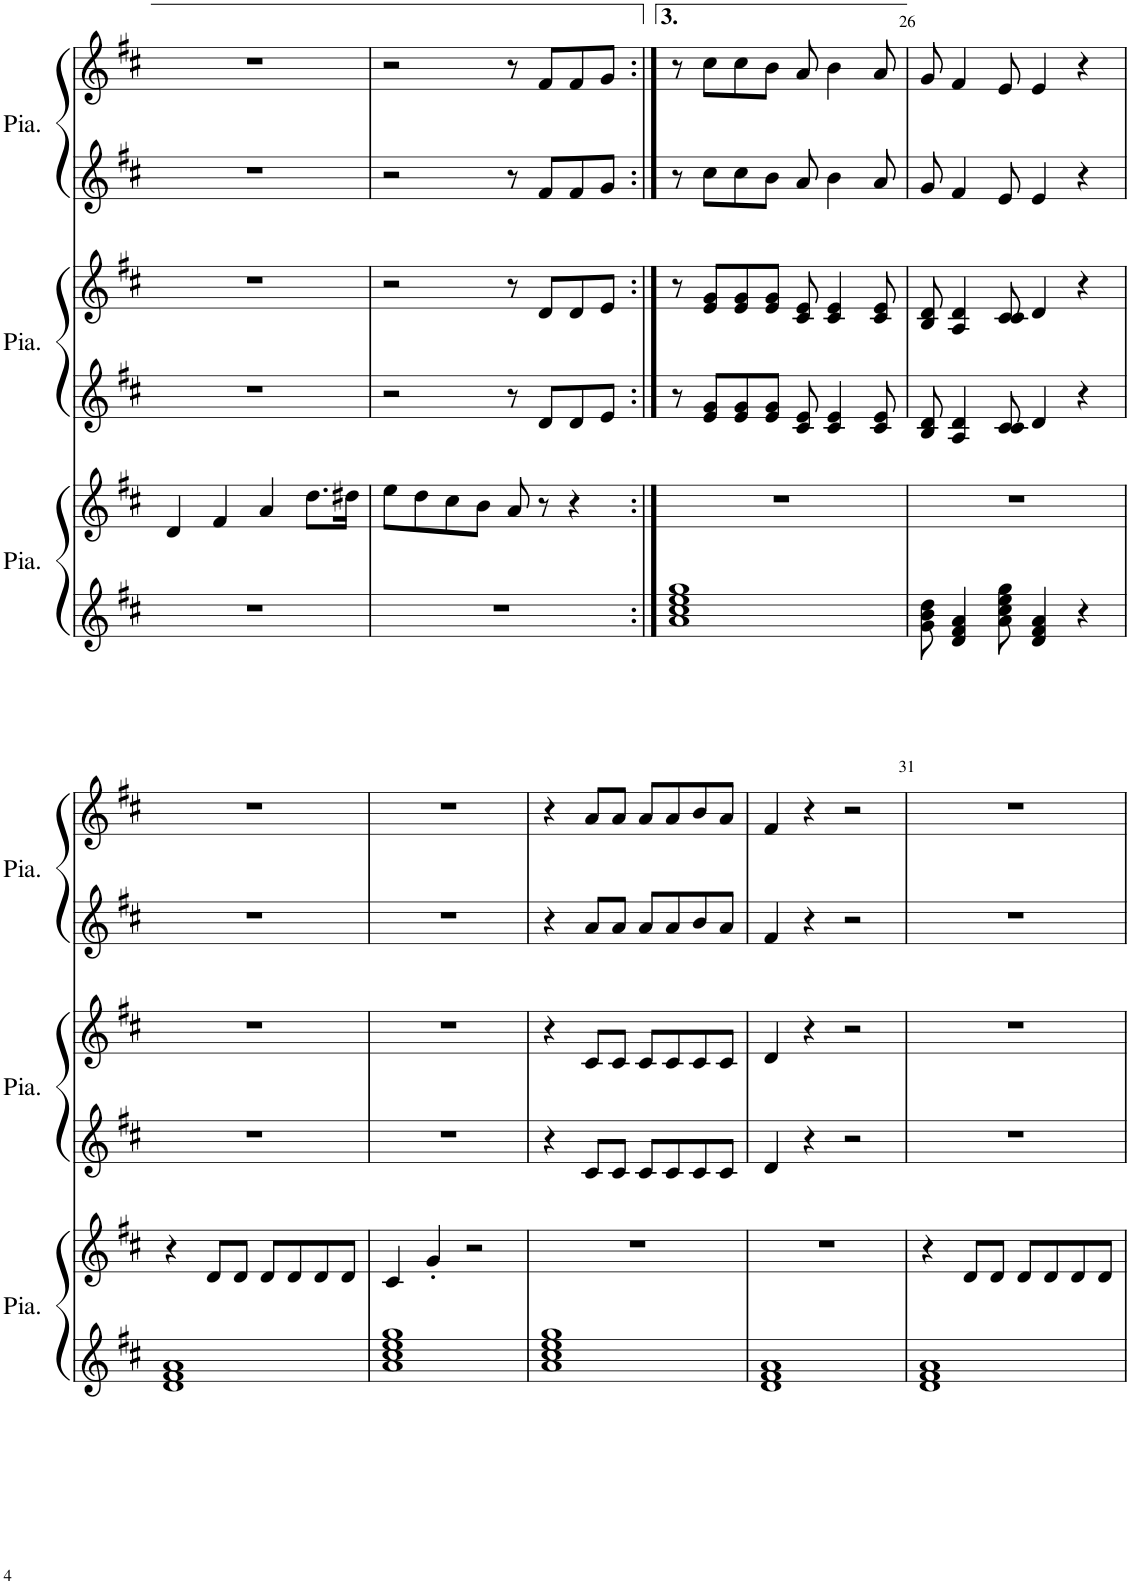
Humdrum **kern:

**kern	**kern	**kern	**kern	**kern	**kern
*part3	*part3	*part2	*part2	*part1	*part1
*staff6	*staff5	*staff4	*staff3	*staff2	*staff1
*I"Piano	*	*I"Piano	*	*I"Piano	*
*I'Pia.	*	*I'Pia.	*	*I'Pia.	*
!!LO:PB:g=z
*clefG2	*clefG2	*clefG2	*clefG2	*clefG2	*clefG2
*k[f#c#]	*k[f#c#]	*k[f#c#]	*k[f#c#]	*k[f#c#]	*k[f#c#]
*M4/4	*M4/4	*M4/4	*M4/4	*M4/4	*M4/4
=23	=23	=23	=23	=23	=23
1r	4d/	1r	1r	1r	1r
.	4f#/	.	.	.	.
.	4a/	.	.	.	.
.	8.dd\L	.	.	.	.
.	16dd#X\Jk	.	.	.	.
=24	=24	=24	=24	=24	=24
1r	8ee\L	2r	2r	2r	2r
.	8dd\	.	.	.	.
.	8cc#\	.	.	.	.
.	8b\J	.	.	.	.
.	8a/	8r	8r	8r	8r
.	8r	8d/L	8d/L	8f#/L	8f#/L
.	4r	8d/	8d/	8f#/	8f#/
.	.	8e/J	8e/J	8g/J	8g/J
=25:|!	=25:|!	=25:|!	=25:|!	=25:|!	=25:|!
1a 1cc# 1ee 1gg	1r	8r	8r	8r	8r
.	.	8e/ 8g/L	8e/ 8g/L	8cc#\L	8cc#\L
.	.	8e/ 8g/	8e/ 8g/	8cc#\	8cc#\
.	.	8e/ 8g/J	8e/ 8g/J	8b\J	8b\J
.	.	8c#/ 8e/	8c#/ 8e/	8a/	8a/
.	.	4c#/ 4e/	4c#/ 4e/	4b\	4b\
.	.	8c#/ 8e/	8c#/ 8e/	8a/	8a/
=26	=26	=26	=26	=26	=26
8g\ 8b\ 8dd\	1r	8B/ 8d/	8B/ 8d/	8g/	8g/
4d/ 4f#/ 4a/	.	4A/ 4d/	4A/ 4d/	4f#/	4f#/
8a\ 8cc#\ 8ee\ 8gg\	.	8c#/ 8c#/	8c#/ 8c#/	8e/	8e/
4d/ 4f#/ 4a/	.	4d/	4d/	4e/	4e/
4r	.	4r	4r	4r	4r
!!LO:LB:g=z
=27	=27	=27	=27	=27	=27
1d 1f# 1a	4r	1r	1r	1r	1r
.	8d/L	.	.	.	.
.	8d/J	.	.	.	.
.	8d/L	.	.	.	.
.	8d/	.	.	.	.
.	8d/	.	.	.	.
.	8d/J	.	.	.	.
=28	=28	=28	=28	=28	=28
1a 1cc# 1ee 1gg	4c#/	1r	1r	1r	1r
.	4g'/	.	.	.	.
.	2r	.	.	.	.
=29	=29	=29	=29	=29	=29
1a 1cc# 1ee 1gg	1r	4r	4r	4r	4r
.	.	8c#/L	8c#/L	8a/L	8a/L
.	.	8c#/J	8c#/J	8a/J	8a/J
.	.	8c#/L	8c#/L	8a/L	8a/L
.	.	8c#/	8c#/	8a/	8a/
.	.	8c#/	8c#/	8b/	8b/
.	.	8c#/J	8c#/J	8a/J	8a/J
=30	=30	=30	=30	=30	=30
1d 1f# 1a	1r	4d/	4d/	4f#/	4f#/
.	.	4r	4r	4r	4r
.	.	2r	2r	2r	2r
=31	=31	=31	=31	=31	=31
1d 1f# 1a	4r	1r	1r	1r	1r
.	8d/L	.	.	.	.
.	8d/J	.	.	.	.
.	8d/L	.	.	.	.
.	8d/	.	.	.	.
.	8d/	.	.	.	.
.	8d/J	.	.	.	.
=	=	=	=	=	=
*-	*-	*-	*-	*-	*-
